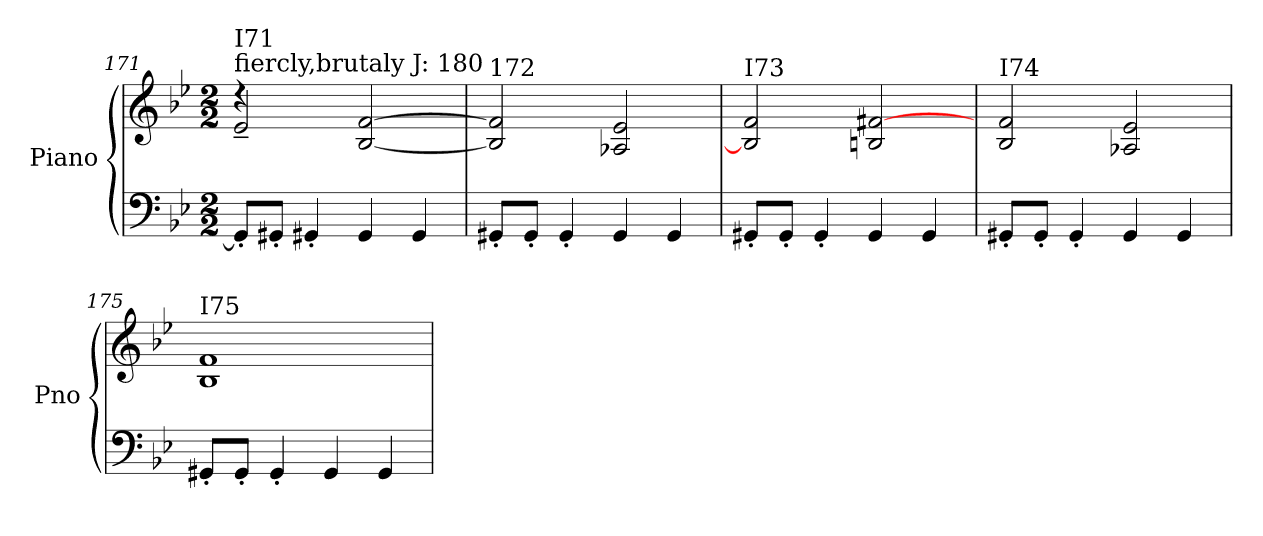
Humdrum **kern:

**kern	**kern
*part1	*part1
*staff2	*staff1
*I"Piano	*
*I'Pno	*
!!LO:LB:g=z
*clefF4	*clefG2
*k[b-e-]	*k[b-e-]
*B-:	*B-:
*M2/2	*M2/2
=171	=171
*^	*^
!	!	!LO:TX:a:t=fiercly,brutaly J&colon; 180	!
!	!	!LO:TX:a:t=I71	!
4ryy	8GG#'/L]	4r	2e-~/
.	8GG#X'/J	.	.
4GG#X'/	2.ryy	2.ryy	.
4GG#/	.	.	[2B-/ [2f/
4GG#/	.	.	.
*v	*v	*	*
*	*v	*v
=172	=172
!	!LO:TX:a:t=172
8GG#X'/L	2B-/] 2f/]
8GG#'/J	.
4GG#'/	.
4GG#/	2A-X/ 2e-/
4GG#/	.
=173	=173
!	!LO:TX:a:t=I73
8GG#X'/L	2B-/] 2f/
8GG#'/J	.
4GG#'/	.
4GG#/	2Bn/ [2f#X/
4GG#/	.
=174	=174
!	!LO:TX:a:t=I74
8GG#X'/L	2B-/ 2f/
8GG#'/J	.
4GG#'/	.
4GG#/	2A-X/ 2e-/
4GG#/	.
=175	=175
*	*^
!	!LO:TX:a:t=I75	!
8GG#X'/L	1f	1B-
8GG#'/J	.	.
4GG#'/	.	.
4GG#/	.	.
4GG#/	.	.
*	*v	*v
=	=
*-	*-
